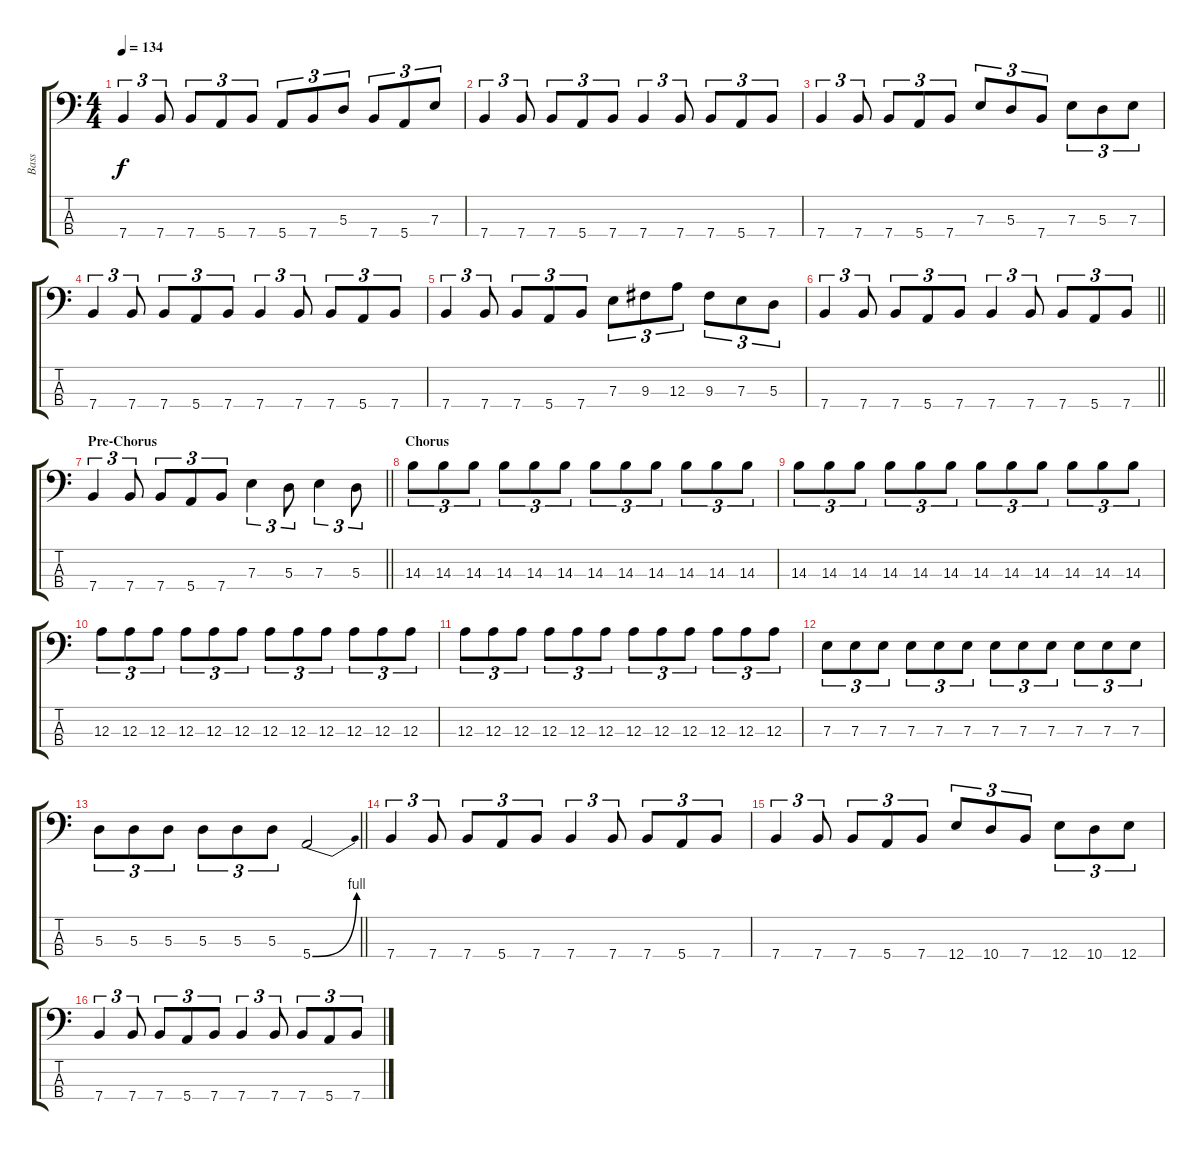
\track ("Bass" "Bass") {instrument electricbassfinger}
\staff {score tabs}
\tuning (G2 D2 A1 E1) {hide}
\ts (4 4)
\tempo 134
\clef f4
\ks c
7.4.4{tu (3 2) dy f} 7.4.8{tu (3 2)} 7.4.8{tu (3 2)} 5.4.8{tu (3 2)} 7.4.8{tu (3 2)} 5.4.8{tu (3 2)} 7.4.8{tu (3 2)} 5.3.8{tu (3 2)} 7.4.8{tu (3 2)} 5.4.8{tu (3 2)} 7.3.8{tu (3 2)} |
7.4.4{tu (3 2)} 7.4.8{tu (3 2)} 7.4.8{tu (3 2)} 5.4.8{tu (3 2)} 7.4.8{tu (3 2)} 7.4.4{tu (3 2)} 7.4.8{tu (3 2)} 7.4.8{tu (3 2)} 5.4.8{tu (3 2)} 7.4.8{tu (3 2)} |
7.4.4{tu (3 2)} 7.4.8{tu (3 2)} 7.4.8{tu (3 2)} 5.4.8{tu (3 2)} 7.4.8{tu (3 2)} 7.3.8{tu (3 2)} 5.3.8{tu (3 2)} 7.4.8{tu (3 2)} 7.3.8{tu (3 2)} 5.3.8{tu (3 2)} 7.3.8{tu (3 2)} |
7.4.4{tu (3 2)} 7.4.8{tu (3 2)} 7.4.8{tu (3 2)} 5.4.8{tu (3 2)} 7.4.8{tu (3 2)} 7.4.4{tu (3 2)} 7.4.8{tu (3 2)} 7.4.8{tu (3 2)} 5.4.8{tu (3 2)} 7.4.8{tu (3 2)} |
7.4.4{tu (3 2)} 7.4.8{tu (3 2)} 7.4.8{tu (3 2)} 5.4.8{tu (3 2)} 7.4.8{tu (3 2)} 7.3.8{tu (3 2)} 9.3.8{tu (3 2)} 12.3.8{tu (3 2)} 9.3.8{tu (3 2)} 7.3.8{tu (3 2)} 5.3.8{tu (3 2)} |
\barLineRight lightlight
7.4.4{tu (3 2)} 7.4.8{tu (3 2)} 7.4.8{tu (3 2)} 5.4.8{tu (3 2)} 7.4.8{tu (3 2)} 7.4.4{tu (3 2)} 7.4.8{tu (3 2)} 7.4.8{tu (3 2)} 5.4.8{tu (3 2)} 7.4.8{tu (3 2)} |
\section ("" "Pre-Chorus")
\barLineRight lightlight
7.4.4{tu (3 2)} 7.4.8{tu (3 2)} 7.4.8{tu (3 2)} 5.4.8{tu (3 2)} 7.4.8{tu (3 2)} 7.3.4{tu (3 2)} 5.3.8{tu (3 2)} 7.3.4{tu (3 2)} 5.3.8{tu (3 2)} |
\section ("" "Chorus")
14.3.8{tu (3 2)} 14.3.8{tu (3 2)} 14.3.8{tu (3 2)} 14.3.8{tu (3 2)} 14.3.8{tu (3 2)} 14.3.8{tu (3 2)} 14.3.8{tu (3 2)} 14.3.8{tu (3 2)} 14.3.8{tu (3 2)} 14.3.8{tu (3 2)} 14.3.8{tu (3 2)} 14.3.8{tu (3 2)} |
14.3.8{tu (3 2)} 14.3.8{tu (3 2)} 14.3.8{tu (3 2)} 14.3.8{tu (3 2)} 14.3.8{tu (3 2)} 14.3.8{tu (3 2)} 14.3.8{tu (3 2)} 14.3.8{tu (3 2)} 14.3.8{tu (3 2)} 14.3.8{tu (3 2)} 14.3.8{tu (3 2)} 14.3.8{tu (3 2)} |
12.3.8{tu (3 2)} 12.3.8{tu (3 2)} 12.3.8{tu (3 2)} 12.3.8{tu (3 2)} 12.3.8{tu (3 2)} 12.3.8{tu (3 2)} 12.3.8{tu (3 2)} 12.3.8{tu (3 2)} 12.3.8{tu (3 2)} 12.3.8{tu (3 2)} 12.3.8{tu (3 2)} 12.3.8{tu (3 2)} |
12.3.8{tu (3 2)} 12.3.8{tu (3 2)} 12.3.8{tu (3 2)} 12.3.8{tu (3 2)} 12.3.8{tu (3 2)} 12.3.8{tu (3 2)} 12.3.8{tu (3 2)} 12.3.8{tu (3 2)} 12.3.8{tu (3 2)} 12.3.8{tu (3 2)} 12.3.8{tu (3 2)} 12.3.8{tu (3 2)} |
7.3.8{tu (3 2)} 7.3.8{tu (3 2)} 7.3.8{tu (3 2)} 7.3.8{tu (3 2)} 7.3.8{tu (3 2)} 7.3.8{tu (3 2)} 7.3.8{tu (3 2)} 7.3.8{tu (3 2)} 7.3.8{tu (3 2)} 7.3.8{tu (3 2)} 7.3.8{tu (3 2)} 7.3.8{tu (3 2)} |
\barLineRight lightlight
5.3.8{tu (3 2)} 5.3.8{tu (3 2)} 5.3.8{tu (3 2)} 5.3.8{tu (3 2)} 5.3.8{tu (3 2)} 5.3.8{tu (3 2)} 5.4{be (bend 0 0 60 4)}.2 |
7.4.4{tu (3 2)} 7.4.8{tu (3 2)} 7.4.8{tu (3 2)} 5.4.8{tu (3 2)} 7.4.8{tu (3 2)} 7.4.4{tu (3 2)} 7.4.8{tu (3 2)} 7.4.8{tu (3 2)} 5.4.8{tu (3 2)} 7.4.8{tu (3 2)} |
7.4.4{tu (3 2)} 7.4.8{tu (3 2)} 7.4.8{tu (3 2)} 5.4.8{tu (3 2)} 7.4.8{tu (3 2)} 12.4.8{tu (3 2)} 10.4.8{tu (3 2)} 7.4.8{tu (3 2)} 12.4.8{tu (3 2)} 10.4.8{tu (3 2)} 12.4.8{tu (3 2)} |
7.4.4{tu (3 2)} 7.4.8{tu (3 2)} 7.4.8{tu (3 2)} 5.4.8{tu (3 2)} 7.4.8{tu (3 2)} 7.4.4{tu (3 2)} 7.4.8{tu (3 2)} 7.4.8{tu (3 2)} 5.4.8{tu (3 2)} 7.4.8{tu (3 2)}
